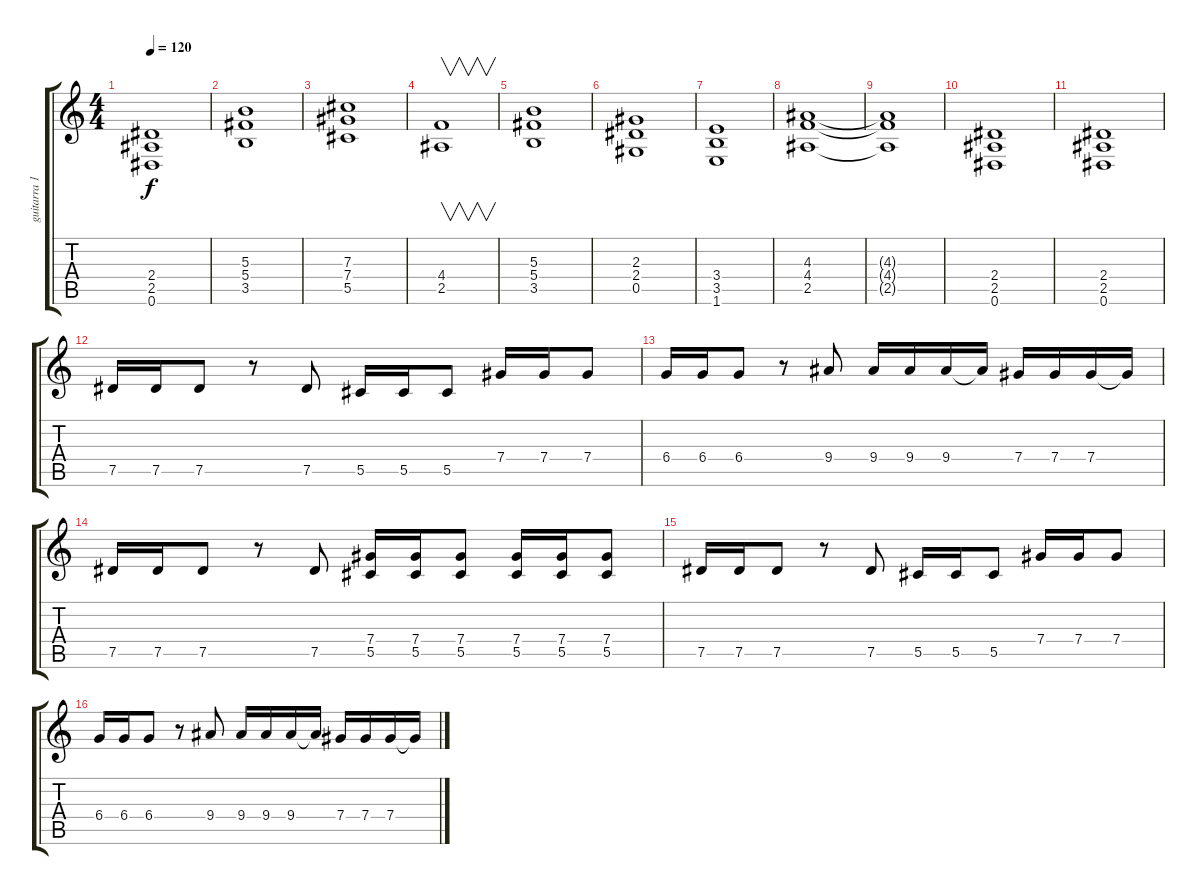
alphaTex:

\track ("guitarra 1" "guitarra 1") {instrument distortionguitar}
\staff {score tabs}
\tuning (Eb4 Bb3 Gb3 Db3 Ab2 Eb2) {hide}
\ts (4 4)
\tempo 120
\clef g2
\ks c
(2.4 2.5 0.6).1{dy f} |
(5.3 5.4 3.5).1 |
(7.3 7.4 5.5).1 |
(4.4 2.5).1{v} |
(5.3 5.4 3.5).1 |
(2.3 2.4 0.5).1 |
(3.4 3.5 1.6).1 |
(4.3 4.4 2.5).1 |
(4.3{t} 4.4{t} 2.5{t}).1 |
(2.4 2.5 0.6).1 |
(2.4 2.5 0.6).1 |
7.5.16 7.5.16 7.5.8 r.8 7.5.8 5.5.16 5.5.16 5.5.8 7.4.16 7.4.16 7.4.8 |
6.4.16 6.4.16 6.4.8 r.8 9.4.8 9.4.16 9.4.16 9.4.16 9.4{t}.16 7.4.16 7.4.16 7.4.16 7.4{t}.16 |
7.5.16 7.5.16 7.5.8 r.8 7.5.8 (7.4 5.5).16 (7.4 5.5).16 (7.4 5.5).8 (7.4 5.5).16 (7.4 5.5).16 (7.4 5.5).8 |
7.5.16 7.5.16 7.5.8 r.8 7.5.8 5.5.16 5.5.16 5.5.8 7.4.16 7.4.16 7.4.8 |
6.4.16 6.4.16 6.4.8 r.8 9.4.8 9.4.16 9.4.16 9.4.16 9.4{t}.16 7.4.16 7.4.16 7.4.16 7.4{t}.16
